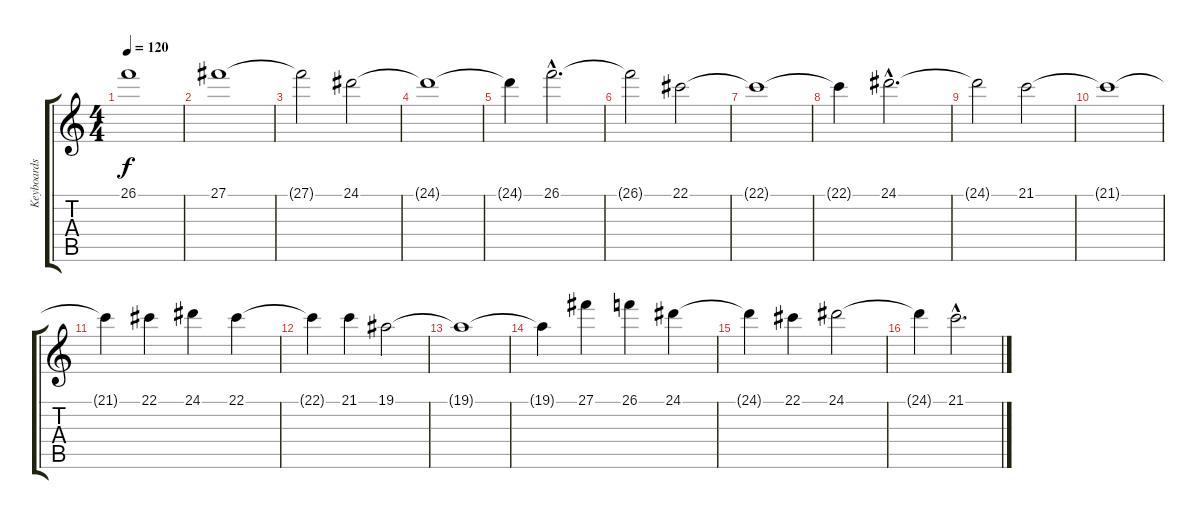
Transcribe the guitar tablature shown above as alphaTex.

\track ("Keyboards" "Keyboards") {instrument stringensemble1}
\staff {score tabs}
\tuning (Eb4 Bb3 Gb3 Db3 Ab2 Eb2) {hide}
\ts (4 4)
\tempo 120
\clef g2
\ks c
26.1{t}.1{dy f} |
27.1.1 |
27.1{t}.2 24.1.2 |
24.1{t}.1 |
24.1{t}.4 26.1{hac}.2{d} |
26.1{t}.2 22.1.2 |
22.1{t}.1 |
22.1{t}.4 24.1{hac}.2{d} |
24.1{t}.2 21.1.2 |
21.1{t}.1 |
21.1{t}.4 22.1.4 24.1.4 22.1.4 |
22.1{t}.4 21.1.4 19.1.2 |
19.1{t}.1 |
19.1{t}.4 27.1.4 26.1.4 24.1.4 |
24.1{t}.4 22.1.4 24.1.2 |
24.1{t}.4 21.1{hac}.2{d}
